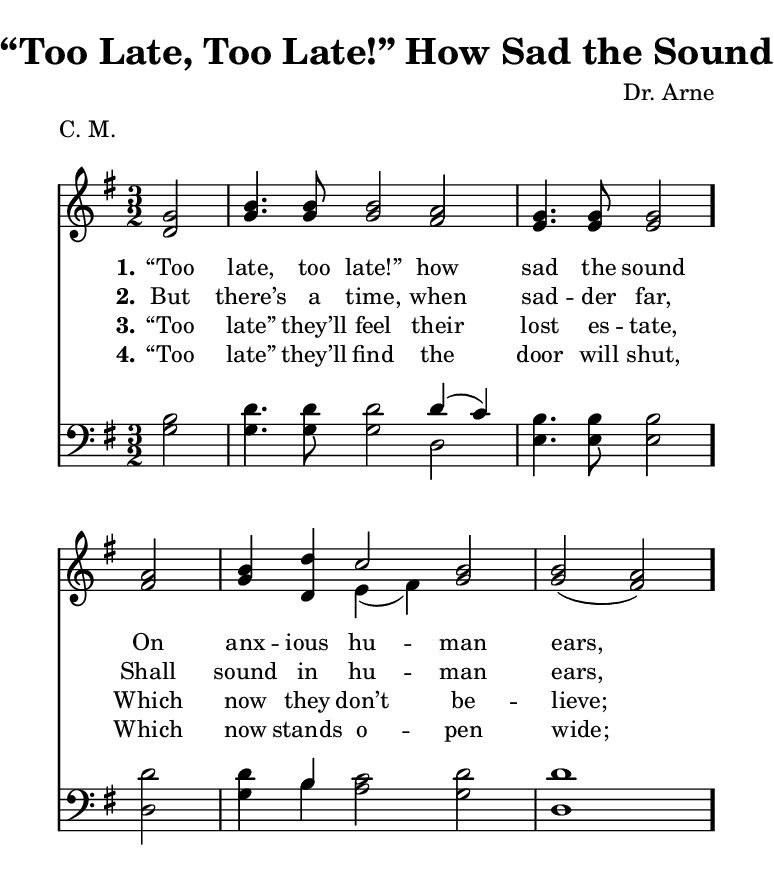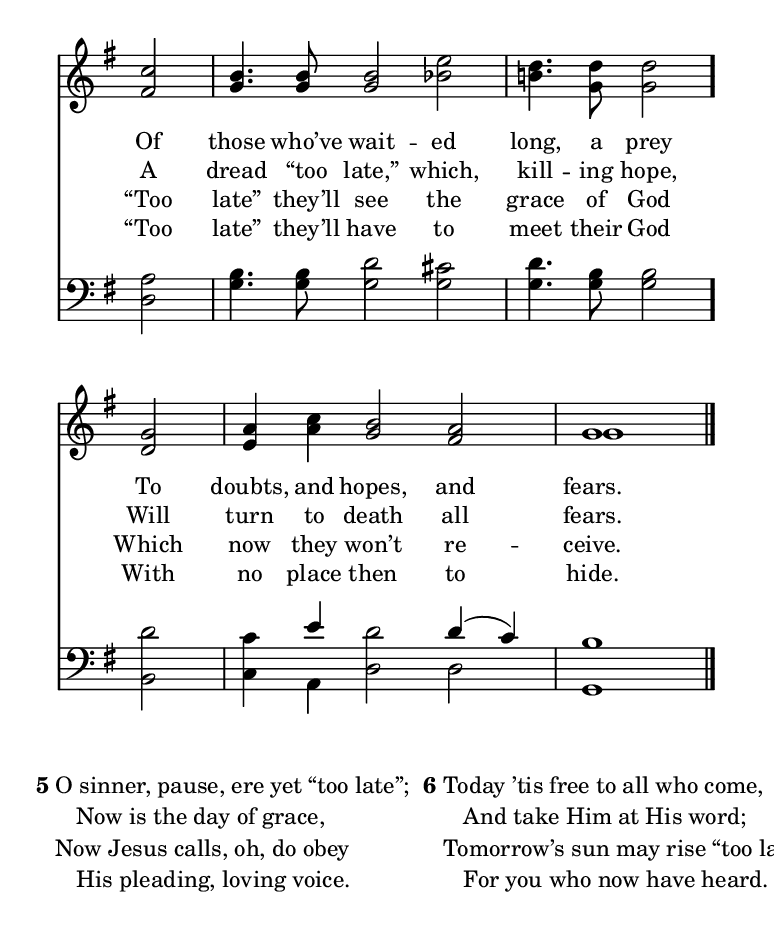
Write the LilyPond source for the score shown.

\include "common/global.ily"
\paper {
  \include "common/paper.ily"
  ragged-bottom = ##t
  page-count = #(cond (is-eogsized 2) (#t #f))
  systems-per-page = #(cond (is-eogsized 1) (#t #f))
}

\header{
  %gospel
  hymnnumber = "46"
  title = "“Too Late, Too Late!” How Sad the Sound"
  tunename = "Arlington"
  meter = "C. M."
  poet = ""
  composer = "Dr. Arne"
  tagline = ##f
}

% for fermata in MIDI
ta = { \tempo 4=120 }
tb = { \tempo 4=60  }

patternAA = { c2 | c4. c8 c2 c2      | c4. c8 c2 }
patternAB = { c2 | c4. c8 c2 c4( c4) | c4. c8 c2 }
patternBA = { c2 | c4 c4 c2      c2      | c2( c2) }
patternBB = { c2 | c4 c4 c4( c4) c2      | c2( c2) }
patternBC = { c2 | c4 c4 c2      c2      | c1      }
patternBD = { c2 | c4 c4 c2      c4( c4) | c1      }

global = {
  \include "common/overrides.ily"
  \override Staff.TimeSignature.style = #'numbered
  \time 3/2
  \override Score.MetronomeMark.transparent = ##t % hide all fermata changes too
  \ta
  \key g \major
  \partial 2
  \autoBeamOff
}

notesSoprano = {
\global
\relative c'' {

  \changePitch \patternAA { g | b b b a | g g g }
  \changePitch \patternBA { a | b d c b | b a }
  \changePitch \patternAA { c | b b b e | d d d }
  \changePitch \patternBC { g, | a c b a | g }

  \bar "|."

}
}

notesAlto = {
\global
\relative e' {

  \changePitch \patternAA { d | g g g fis | e e e }
  \changePitch \patternBB { fis | g d e fis g | g fis }
  \changePitch \patternAA { fis | g g g bes | b! g g }
  \changePitch \patternBC { d | e a g fis | g }

}
}

notesTenor = {
\global
\relative a {

  \changePitch \patternAB { b | d d d d c | b b b }
  \changePitch \patternBC { d | d b c d | d }
  \changePitch \patternAA { a | b b d cis | d b b }
  \changePitch \patternBD { d | c e d d c | b }

}
}

notesBass = {
\global
\relative f {

  \changePitch \patternAA { g | g g g d | e e e }
  \changePitch \patternBC { d | g b a g | d }
  \changePitch \patternAA { d | g g g g | g g g }
  \changePitch \patternBC { b, | c a d d | g, }

}
}

wordsA = \lyricmode {
\set stanza = "1."

“Too late, too late!” how sad the sound \bar "."
On anx -- ious hu -- man ears, \bar "." \eogbreak
Of those who’ve wait -- ed long, a prey \bar "."
To doubts, and hopes, and fears. \bar "." \eogbreak

}

wordsB = \lyricmode {
\set stanza = "2."

But there’s a time, when sad -- der far,
Shall sound in hu -- man ears,
A dread “too late,” which, kill -- ing hope,
Will turn to death all fears.

}

wordsC = \lyricmode {
\set stanza = "3."

“Too late” they’ll feel their lost es -- tate,
Which now they don’t be -- lieve;
“Too late” they’ll see the grace of God
Which now they won’t re -- ceive.

}

wordsD = \lyricmode {
\set stanza = "4."

“Too late” they’ll find the door will shut,
Which now stands o -- pen wide;
“Too late” they’ll have to meet their God
With no place then to hide.

}

wordsE = \markuplist {

\line { O sinner, pause, ere yet “too late”; }
\line { { \hspace #2 } Now is the day of grace, }
\line { Now Jesus calls, oh, do obey }
\line { { \hspace #2 } His pleading, loving voice. }

}

wordsF = \markuplist {

\line { Today ’tis free to all who come, }
\line { { \hspace #2 } And take Him at His word; }
\line { Tomorrow’s sun may rise “too late” }
\line { { \hspace #2 } For you who now have heard. }

}

\score {
  \context ChoirStaff <<
    \context Staff = upper <<
      \set Staff.autoBeaming = ##f
      \set ChoirStaff.systemStartDelimiter = #'SystemStartBar
      \set ChoirStaff.printPartCombineTexts = ##f
      \partcombine #'(2 . 9) \notesSoprano \notesAlto
      \context NullVoice = sopranos { \voiceOne << \notesSoprano >> }
      \context NullVoice = altos { \voiceTwo << \notesAlto >> }
      \context Lyrics = one   \lyricsto sopranos \wordsA
      \context Lyrics = two   \lyricsto sopranos \wordsB
      \context Lyrics = three \lyricsto sopranos \wordsC
      \context Lyrics = four  \lyricsto sopranos \wordsD
    >>
    \context Staff = men <<
      \set Staff.autoBeaming = ##f
      \clef bass
      \set ChoirStaff.printPartCombineTexts = ##f
      \partcombine #'(2 . 9) \notesTenor \notesBass
      \context NullVoice = tenors { \voiceOne << \notesTenor >> }
      \context NullVoice = basses { \voiceTwo << \notesBass >> }
    >>
  >>
  \layout {
    \include "common/layout.ily"
  }
  \midi{
    \include "common/midi.ily"
  }
}

\noPageBreak

\markup { \fill-line {
  \hspace #0.1
  \line{ \bold 5 \column { \wordsE } }
  \hspace #0.1
  \line{ \bold 6 \column { \wordsF } }
  \hspace #0.1
} }

\version "2.19.49"  % necessary for upgrading to future LilyPond versions.

% vi:set et ts=2 sw=2 ai nocindent syntax=lilypond:
